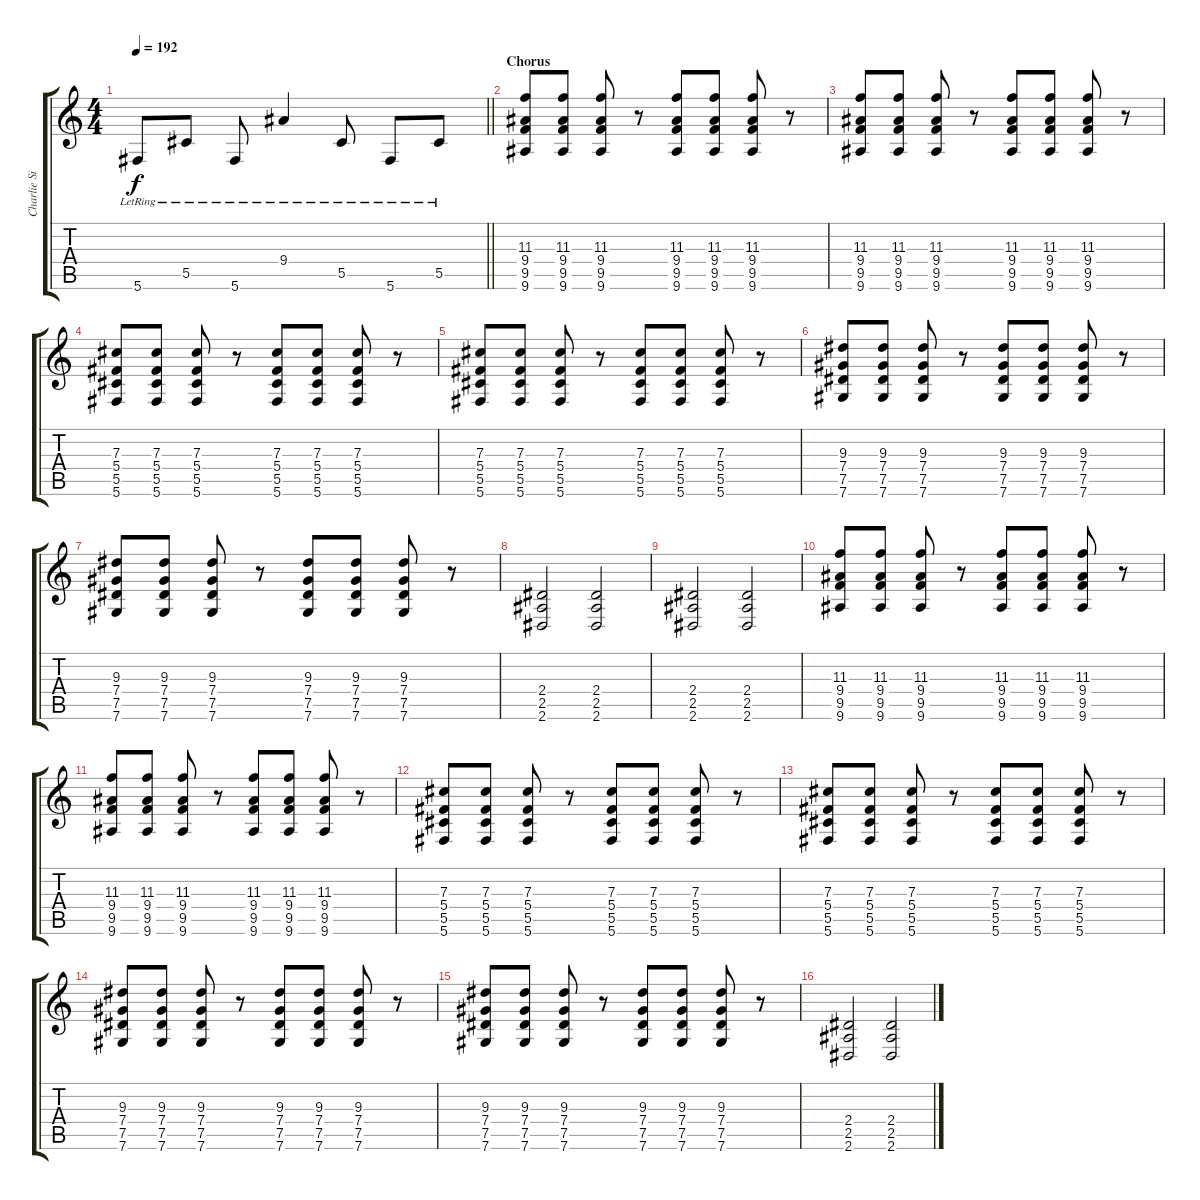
\track ("Charlie Simpson" "Charlie Si") {instrument overdrivenguitar}
\staff {score tabs}
\tuning (Eb4 Bb3 Gb3 Db3 Ab2 Db2) {hide}
\ts (4 4)
\tempo 192
\clef g2
\barLineRight lightlight
\ks c
5.6{lr}.8{dy f} 5.5{lr}.8 5.6{lr}.8 9.4{lr}.4 5.5{lr}.8 5.6{lr}.8 5.5{lr}.8 |
\section ("" "Chorus")
(11.3 9.4 9.5 9.6).8{instrument overdrivenguitar} (11.3 9.4 9.5 9.6).8 (11.3 9.4 9.5 9.6).8 r.8 (11.3 9.4 9.5 9.6).8 (11.3 9.4 9.5 9.6).8 (11.3 9.4 9.5 9.6).8 r.8 |
(11.3 9.4 9.5 9.6).8{instrument overdrivenguitar} (11.3 9.4 9.5 9.6).8 (11.3 9.4 9.5 9.6).8 r.8 (11.3 9.4 9.5 9.6).8 (11.3 9.4 9.5 9.6).8 (11.3 9.4 9.5 9.6).8 r.8 |
(7.3 5.4 5.5 5.6).8{instrument overdrivenguitar} (7.3 5.4 5.5 5.6).8 (7.3 5.4 5.5 5.6).8 r.8 (7.3 5.4 5.5 5.6).8 (7.3 5.4 5.5 5.6).8 (7.3 5.4 5.5 5.6).8 r.8 |
(7.3 5.4 5.5 5.6).8{instrument overdrivenguitar} (7.3 5.4 5.5 5.6).8 (7.3 5.4 5.5 5.6).8 r.8 (7.3 5.4 5.5 5.6).8 (7.3 5.4 5.5 5.6).8 (7.3 5.4 5.5 5.6).8 r.8 |
(9.3 7.4 7.5 7.6).8{instrument overdrivenguitar} (9.3 7.4 7.5 7.6).8 (9.3 7.4 7.5 7.6).8 r.8 (9.3 7.4 7.5 7.6).8 (9.3 7.4 7.5 7.6).8 (9.3 7.4 7.5 7.6).8 r.8 |
(9.3 7.4 7.5 7.6).8{instrument overdrivenguitar} (9.3 7.4 7.5 7.6).8 (9.3 7.4 7.5 7.6).8 r.8 (9.3 7.4 7.5 7.6).8 (9.3 7.4 7.5 7.6).8 (9.3 7.4 7.5 7.6).8 r.8 |
(2.4 2.5 2.6).2 (2.4 2.5 2.6).2 |
(2.4 2.5 2.6).2 (2.4 2.5 2.6).2 |
(11.3 9.4 9.5 9.6).8{instrument overdrivenguitar} (11.3 9.4 9.5 9.6).8 (11.3 9.4 9.5 9.6).8 r.8 (11.3 9.4 9.5 9.6).8 (11.3 9.4 9.5 9.6).8 (11.3 9.4 9.5 9.6).8 r.8 |
(11.3 9.4 9.5 9.6).8{instrument overdrivenguitar} (11.3 9.4 9.5 9.6).8 (11.3 9.4 9.5 9.6).8 r.8 (11.3 9.4 9.5 9.6).8 (11.3 9.4 9.5 9.6).8 (11.3 9.4 9.5 9.6).8 r.8 |
(7.3 5.4 5.5 5.6).8{instrument overdrivenguitar} (7.3 5.4 5.5 5.6).8 (7.3 5.4 5.5 5.6).8 r.8 (7.3 5.4 5.5 5.6).8 (7.3 5.4 5.5 5.6).8 (7.3 5.4 5.5 5.6).8 r.8 |
(7.3 5.4 5.5 5.6).8{instrument overdrivenguitar} (7.3 5.4 5.5 5.6).8 (7.3 5.4 5.5 5.6).8 r.8 (7.3 5.4 5.5 5.6).8 (7.3 5.4 5.5 5.6).8 (7.3 5.4 5.5 5.6).8 r.8 |
(9.3 7.4 7.5 7.6).8{instrument overdrivenguitar} (9.3 7.4 7.5 7.6).8 (9.3 7.4 7.5 7.6).8 r.8 (9.3 7.4 7.5 7.6).8 (9.3 7.4 7.5 7.6).8 (9.3 7.4 7.5 7.6).8 r.8 |
(9.3 7.4 7.5 7.6).8{instrument overdrivenguitar} (9.3 7.4 7.5 7.6).8 (9.3 7.4 7.5 7.6).8 r.8 (9.3 7.4 7.5 7.6).8 (9.3 7.4 7.5 7.6).8 (9.3 7.4 7.5 7.6).8 r.8 |
(2.4 2.5 2.6).2 (2.4 2.5 2.6).2
